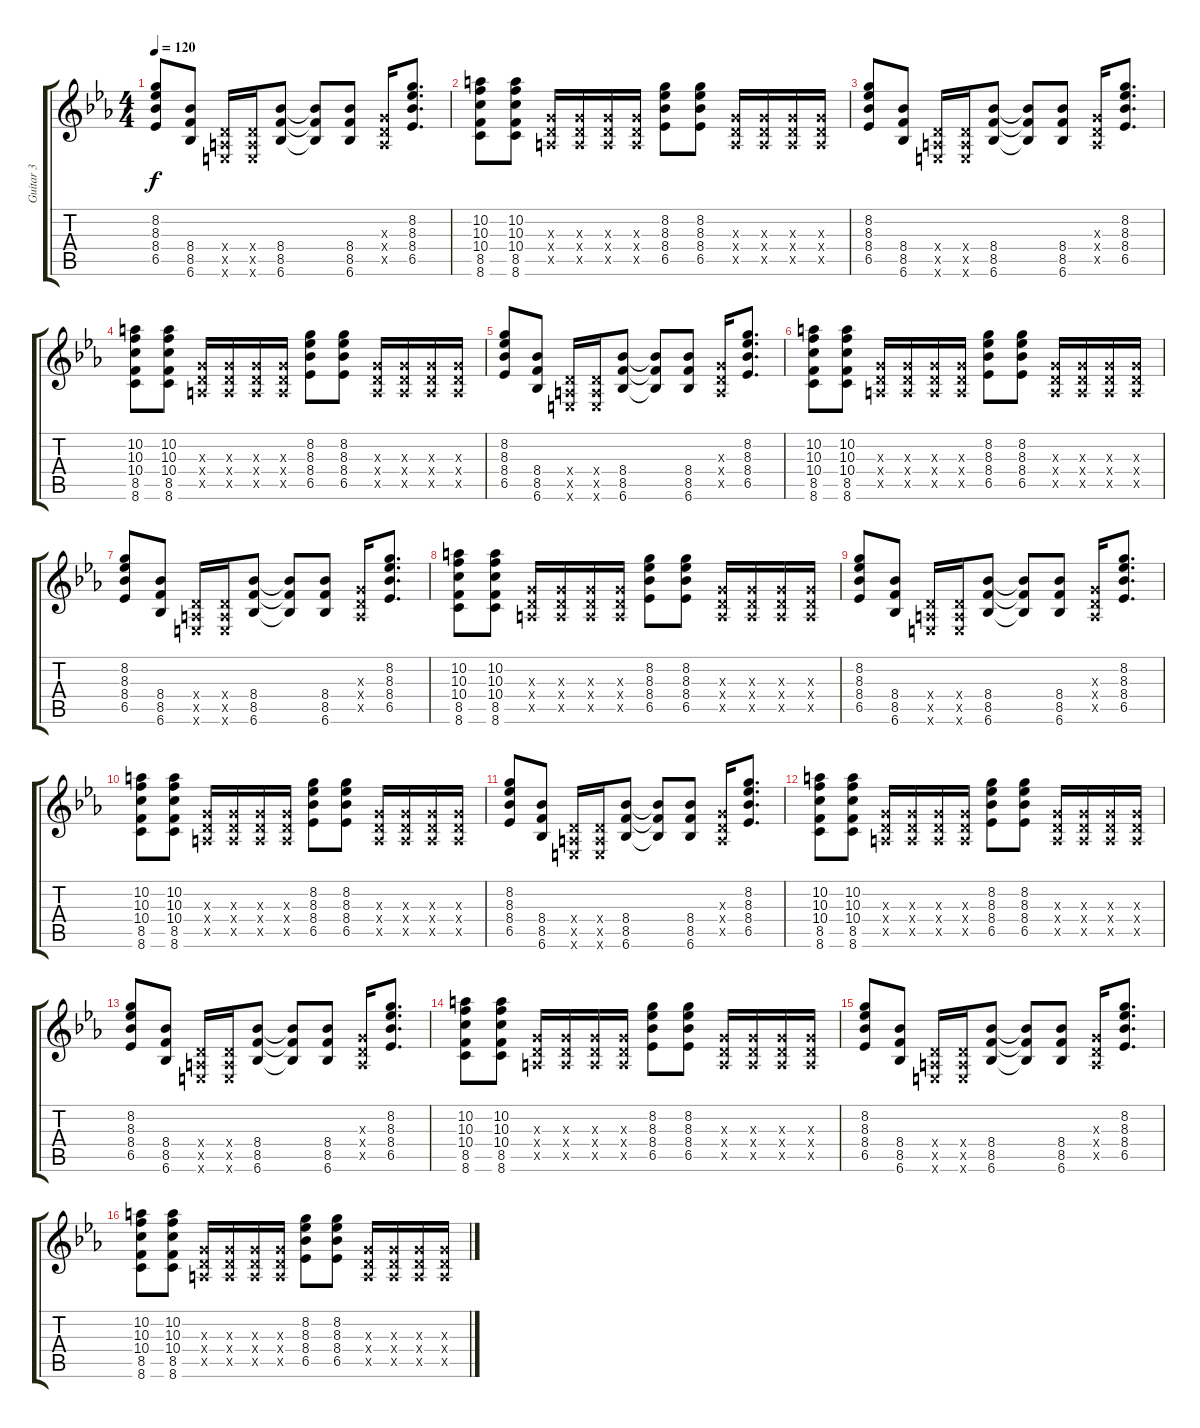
\track ("Guitar 3" "Guitar 3") {instrument distortionguitar}
\staff {score tabs}
\tuning (E4 B3 G3 D3 A2 E2) {hide}
\ts (4 4)
\tempo 120
\clef g2
\ks eb
(8.2 8.3 8.4 6.5).8{dy f} (8.4 8.5 6.6).8 (0.4{x} 0.5{x} 0.6{x}).16 (0.4{x} 0.5{x} 0.6{x}).16 (8.4 8.5 6.6).8 (8.4{t} 8.5{t} 6.6{t}).8 (8.4 8.5 6.6).8 (0.3{x} 0.4{x} 0.5{x}).16 (8.2 8.3 8.4 6.5).8{d} |
(10.2 10.3 10.4 8.5 8.6).8 (10.2 10.3 10.4 8.5 8.6).8 (0.3{x} 0.4{x} 0.5{x}).16 (0.3{x} 0.4{x} 0.5{x}).16 (0.3{x} 0.4{x} 0.5{x}).16 (0.3{x} 0.4{x} 0.5{x}).16 (8.2 8.3 8.4 6.5).8 (8.2 8.3 8.4 6.5).8 (0.3{x} 0.4{x} 0.5{x}).16 (0.3{x} 0.4{x} 0.5{x}).16 (0.3{x} 0.4{x} 0.5{x}).16 (0.3{x} 0.4{x} 0.5{x}).16 |
(8.2 8.3 8.4 6.5).8 (8.4 8.5 6.6).8 (0.4{x} 0.5{x} 0.6{x}).16 (0.4{x} 0.5{x} 0.6{x}).16 (8.4 8.5 6.6).8 (8.4{t} 8.5{t} 6.6{t}).8 (8.4 8.5 6.6).8 (0.3{x} 0.4{x} 0.5{x}).16 (8.2 8.3 8.4 6.5).8{d} |
(10.2 10.3 10.4 8.5 8.6).8 (10.2 10.3 10.4 8.5 8.6).8 (0.3{x} 0.4{x} 0.5{x}).16 (0.3{x} 0.4{x} 0.5{x}).16 (0.3{x} 0.4{x} 0.5{x}).16 (0.3{x} 0.4{x} 0.5{x}).16 (8.2 8.3 8.4 6.5).8 (8.2 8.3 8.4 6.5).8 (0.3{x} 0.4{x} 0.5{x}).16 (0.3{x} 0.4{x} 0.5{x}).16 (0.3{x} 0.4{x} 0.5{x}).16 (0.3{x} 0.4{x} 0.5{x}).16 |
(8.2 8.3 8.4 6.5).8 (8.4 8.5 6.6).8 (0.4{x} 0.5{x} 0.6{x}).16 (0.4{x} 0.5{x} 0.6{x}).16 (8.4 8.5 6.6).8 (8.4{t} 8.5{t} 6.6{t}).8 (8.4 8.5 6.6).8 (0.3{x} 0.4{x} 0.5{x}).16 (8.2 8.3 8.4 6.5).8{d} |
(10.2 10.3 10.4 8.5 8.6).8 (10.2 10.3 10.4 8.5 8.6).8 (0.3{x} 0.4{x} 0.5{x}).16 (0.3{x} 0.4{x} 0.5{x}).16 (0.3{x} 0.4{x} 0.5{x}).16 (0.3{x} 0.4{x} 0.5{x}).16 (8.2 8.3 8.4 6.5).8 (8.2 8.3 8.4 6.5).8 (0.3{x} 0.4{x} 0.5{x}).16 (0.3{x} 0.4{x} 0.5{x}).16 (0.3{x} 0.4{x} 0.5{x}).16 (0.3{x} 0.4{x} 0.5{x}).16 |
(8.2 8.3 8.4 6.5).8 (8.4 8.5 6.6).8 (0.4{x} 0.5{x} 0.6{x}).16 (0.4{x} 0.5{x} 0.6{x}).16 (8.4 8.5 6.6).8 (8.4{t} 8.5{t} 6.6{t}).8 (8.4 8.5 6.6).8 (0.3{x} 0.4{x} 0.5{x}).16 (8.2 8.3 8.4 6.5).8{d} |
(10.2 10.3 10.4 8.5 8.6).8 (10.2 10.3 10.4 8.5 8.6).8 (0.3{x} 0.4{x} 0.5{x}).16 (0.3{x} 0.4{x} 0.5{x}).16 (0.3{x} 0.4{x} 0.5{x}).16 (0.3{x} 0.4{x} 0.5{x}).16 (8.2 8.3 8.4 6.5).8 (8.2 8.3 8.4 6.5).8 (0.3{x} 0.4{x} 0.5{x}).16 (0.3{x} 0.4{x} 0.5{x}).16 (0.3{x} 0.4{x} 0.5{x}).16 (0.3{x} 0.4{x} 0.5{x}).16 |
(8.2 8.3 8.4 6.5).8 (8.4 8.5 6.6).8 (0.4{x} 0.5{x} 0.6{x}).16 (0.4{x} 0.5{x} 0.6{x}).16 (8.4 8.5 6.6).8 (8.4{t} 8.5{t} 6.6{t}).8 (8.4 8.5 6.6).8 (0.3{x} 0.4{x} 0.5{x}).16 (8.2 8.3 8.4 6.5).8{d} |
(10.2 10.3 10.4 8.5 8.6).8 (10.2 10.3 10.4 8.5 8.6).8 (0.3{x} 0.4{x} 0.5{x}).16 (0.3{x} 0.4{x} 0.5{x}).16 (0.3{x} 0.4{x} 0.5{x}).16 (0.3{x} 0.4{x} 0.5{x}).16 (8.2 8.3 8.4 6.5).8 (8.2 8.3 8.4 6.5).8 (0.3{x} 0.4{x} 0.5{x}).16 (0.3{x} 0.4{x} 0.5{x}).16 (0.3{x} 0.4{x} 0.5{x}).16 (0.3{x} 0.4{x} 0.5{x}).16 |
(8.2 8.3 8.4 6.5).8 (8.4 8.5 6.6).8 (0.4{x} 0.5{x} 0.6{x}).16 (0.4{x} 0.5{x} 0.6{x}).16 (8.4 8.5 6.6).8 (8.4{t} 8.5{t} 6.6{t}).8 (8.4 8.5 6.6).8 (0.3{x} 0.4{x} 0.5{x}).16 (8.2 8.3 8.4 6.5).8{d} |
(10.2 10.3 10.4 8.5 8.6).8{volume 8} (10.2 10.3 10.4 8.5 8.6).8 (0.3{x} 0.4{x} 0.5{x}).16 (0.3{x} 0.4{x} 0.5{x}).16 (0.3{x} 0.4{x} 0.5{x}).16 (0.3{x} 0.4{x} 0.5{x}).16 (8.2 8.3 8.4 6.5).8 (8.2 8.3 8.4 6.5).8 (0.3{x} 0.4{x} 0.5{x}).16 (0.3{x} 0.4{x} 0.5{x}).16 (0.3{x} 0.4{x} 0.5{x}).16 (0.3{x} 0.4{x} 0.5{x}).16 |
(8.2 8.3 8.4 6.5).8 (8.4 8.5 6.6).8 (0.4{x} 0.5{x} 0.6{x}).16 (0.4{x} 0.5{x} 0.6{x}).16 (8.4 8.5 6.6).8 (8.4{t} 8.5{t} 6.6{t}).8 (8.4 8.5 6.6).8 (0.3{x} 0.4{x} 0.5{x}).16 (8.2 8.3 8.4 6.5).8{d} |
(10.2 10.3 10.4 8.5 8.6).8{volume 0} (10.2 10.3 10.4 8.5 8.6).8 (0.3{x} 0.4{x} 0.5{x}).16 (0.3{x} 0.4{x} 0.5{x}).16 (0.3{x} 0.4{x} 0.5{x}).16 (0.3{x} 0.4{x} 0.5{x}).16 (8.2 8.3 8.4 6.5).8 (8.2 8.3 8.4 6.5).8 (0.3{x} 0.4{x} 0.5{x}).16 (0.3{x} 0.4{x} 0.5{x}).16 (0.3{x} 0.4{x} 0.5{x}).16 (0.3{x} 0.4{x} 0.5{x}).16 |
(8.2 8.3 8.4 6.5).8 (8.4 8.5 6.6).8 (0.4{x} 0.5{x} 0.6{x}).16 (0.4{x} 0.5{x} 0.6{x}).16 (8.4 8.5 6.6).8 (8.4{t} 8.5{t} 6.6{t}).8 (8.4 8.5 6.6).8 (0.3{x} 0.4{x} 0.5{x}).16 (8.2 8.3 8.4 6.5).8{d} |
(10.2 10.3 10.4 8.5 8.6).8 (10.2 10.3 10.4 8.5 8.6).8 (0.3{x} 0.4{x} 0.5{x}).16 (0.3{x} 0.4{x} 0.5{x}).16 (0.3{x} 0.4{x} 0.5{x}).16 (0.3{x} 0.4{x} 0.5{x}).16 (8.2 8.3 8.4 6.5).8 (8.2 8.3 8.4 6.5).8 (0.3{x} 0.4{x} 0.5{x}).16 (0.3{x} 0.4{x} 0.5{x}).16 (0.3{x} 0.4{x} 0.5{x}).16 (0.3{x} 0.4{x} 0.5{x}).16
